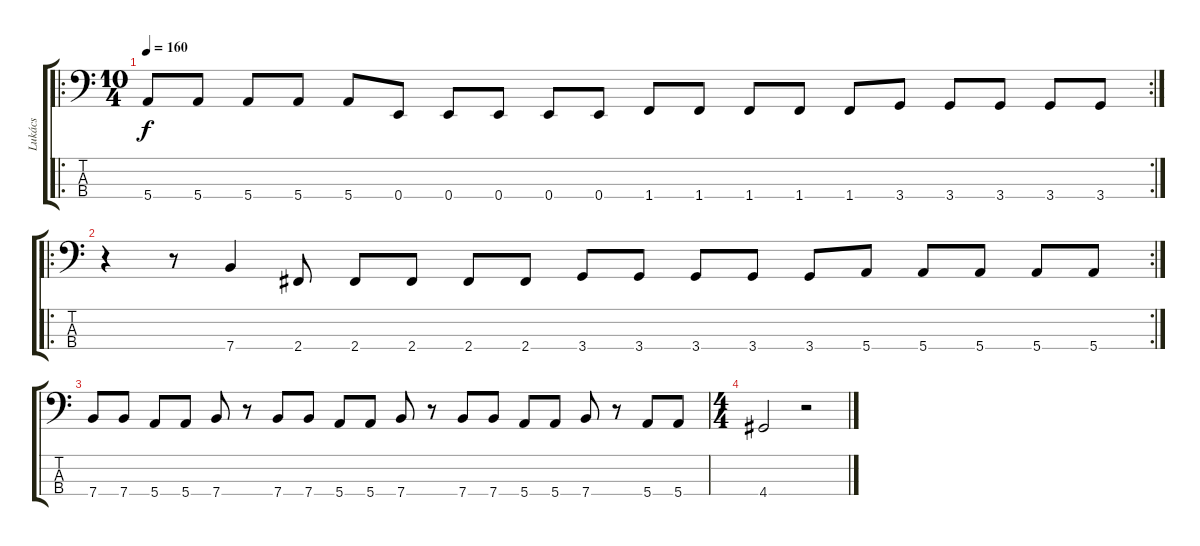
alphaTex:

\track ("Lukács" "Lukács") {instrument electricbasspick}
\staff {score tabs}
\tuning (G2 D2 A1 E1) {hide}
\ro
\rc 2
\ts (10 4)
\tempo 160
\clef f4
\ks c
5.4.8{dy f} 5.4.8 5.4.8 5.4.8 5.4.8 0.4.8 0.4.8 0.4.8 0.4.8 0.4.8 1.4.8 1.4.8 1.4.8 1.4.8 1.4.8 3.4.8 3.4.8 3.4.8 3.4.8 3.4.8 |
\ro
\rc 2
r.4 r.8 7.4.4 2.4.8 2.4.8 2.4.8 2.4.8 2.4.8 3.4.8 3.4.8 3.4.8 3.4.8 3.4.8 5.4.8 5.4.8 5.4.8 5.4.8 5.4.8 |
7.4.8 7.4.8 5.4.8 5.4.8 7.4.8 r.8 7.4.8 7.4.8 5.4.8 5.4.8 7.4.8 r.8 7.4.8 7.4.8 5.4.8 5.4.8 7.4.8 r.8 5.4.8 5.4.8 |
\ts (4 4)
4.4.2 r.2
